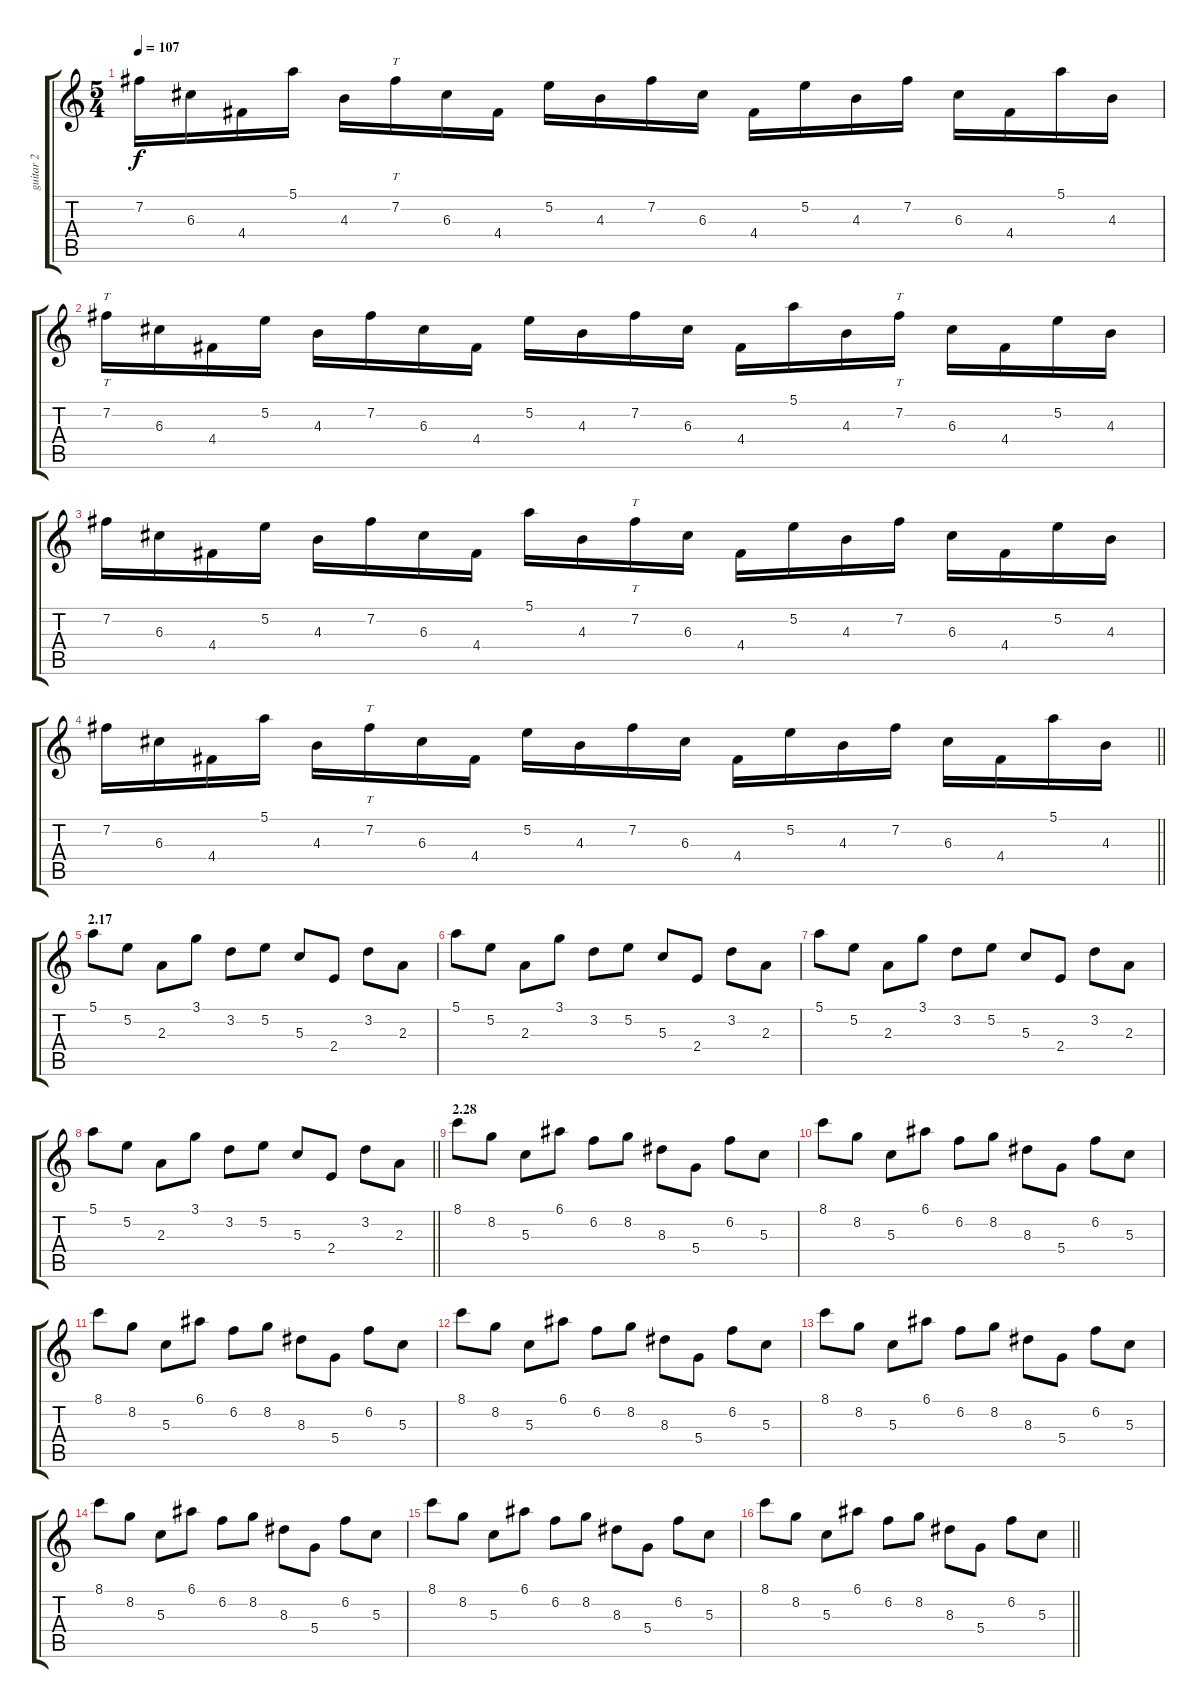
\track ("guitar 2" "guitar 2") {instrument electricguitarjazz}
\staff {score tabs}
\tuning (E4 B3 G3 D3 A2 E2) {hide}
\ts (5 4)
\tempo 107
\clef g2
\ks c
7.2.16{dy f} 6.3.16 4.4.16 5.1.16 4.3.16 7.2.16{tt} 6.3.16 4.4.16 5.2.16 4.3.16 7.2.16 6.3.16 4.4.16 5.2.16 4.3.16 7.2.16 6.3.16 4.4.16 5.1.16 4.3.16 |
7.2.16{tt} 6.3.16 4.4.16 5.2.16 4.3.16 7.2.16 6.3.16 4.4.16 5.2.16 4.3.16 7.2.16 6.3.16 4.4.16 5.1.16 4.3.16 7.2.16{tt} 6.3.16 4.4.16 5.2.16 4.3.16 |
7.2.16 6.3.16 4.4.16 5.2.16 4.3.16 7.2.16 6.3.16 4.4.16 5.1.16 4.3.16 7.2.16{tt} 6.3.16 4.4.16 5.2.16 4.3.16 7.2.16 6.3.16 4.4.16 5.2.16 4.3.16 |
\barLineRight lightlight
7.2.16 6.3.16 4.4.16 5.1.16 4.3.16 7.2.16{tt} 6.3.16 4.4.16 5.2.16 4.3.16 7.2.16 6.3.16 4.4.16 5.2.16 4.3.16 7.2.16 6.3.16 4.4.16 5.1.16 4.3.16 |
\section ("" "2.17")
5.1.8 5.2.8 2.3.8 3.1.8 3.2.8 5.2.8 5.3.8 2.4.8 3.2.8 2.3.8 |
5.1.8 5.2.8 2.3.8 3.1.8 3.2.8 5.2.8 5.3.8 2.4.8 3.2.8 2.3.8 |
5.1.8 5.2.8 2.3.8 3.1.8 3.2.8 5.2.8 5.3.8 2.4.8 3.2.8 2.3.8 |
\barLineRight lightlight
5.1.8 5.2.8 2.3.8 3.1.8 3.2.8 5.2.8 5.3.8 2.4.8 3.2.8 2.3.8 |
\section ("" "2.28")
8.1.8 8.2.8 5.3.8 6.1.8 6.2.8 8.2.8 8.3.8 5.4.8 6.2.8 5.3.8 |
8.1.8 8.2.8 5.3.8 6.1.8 6.2.8 8.2.8 8.3.8 5.4.8 6.2.8 5.3.8 |
8.1.8 8.2.8 5.3.8 6.1.8 6.2.8 8.2.8 8.3.8 5.4.8 6.2.8 5.3.8 |
8.1.8 8.2.8 5.3.8 6.1.8 6.2.8 8.2.8 8.3.8 5.4.8 6.2.8 5.3.8 |
8.1.8 8.2.8 5.3.8 6.1.8 6.2.8 8.2.8 8.3.8 5.4.8 6.2.8 5.3.8 |
8.1.8 8.2.8 5.3.8 6.1.8 6.2.8 8.2.8 8.3.8 5.4.8 6.2.8 5.3.8 |
8.1.8 8.2.8 5.3.8 6.1.8 6.2.8 8.2.8 8.3.8 5.4.8 6.2.8 5.3.8 |
\barLineRight lightlight
8.1.8 8.2.8 5.3.8 6.1.8 6.2.8 8.2.8 8.3.8 5.4.8 6.2.8 5.3.8
